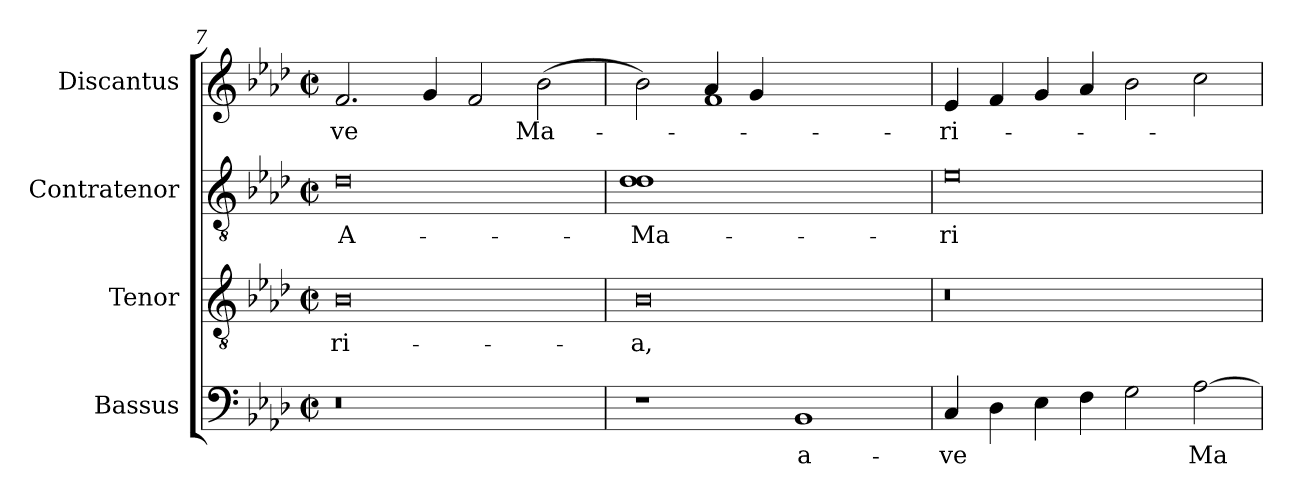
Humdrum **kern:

**kern	**text	**kern	**text	**kern	**text	**kern	**text
*part4	*part4	*part3	*part3	*part2	*part2	*part1	*part1
*staff4	*staff4	*staff3	*staff3	*staff2	*staff2	*staff1	*staff1
*I"Bassus	*	*I"Tenor	*	*I"Contratenor	*	*I"Discantus	*
*clefF4	*	*clefGv2	*	*clefGv2	*	*clefG2	*
*k[b-e-a-d-]	*	*k[b-e-a-d-]	*	*k[b-e-a-d-]	*	*k[b-e-a-d-]	*
*A-:	*	*A-:	*	*A-:	*	*A-:	*
*M2/2	*	*M2/2	*	*M2/2	*	*M2/2	*
*met(c|)	*	*met(c|)	*	*met(c|)	*	*met(c|)	*
=7	=7	=7	=7	=7	=7	=7	=7
!	!	!	!LO:LY:b:rj	!	!LO:LY:b:cj	!	!LO:LY:b:cj
0r	.	0B-	-ri-	0d-	A-	2.f/	-ve
.	.	.	.	.	.	4g/	.
.	.	.	.	.	.	2f/	.
!	!	!	!	!	!	!	!LO:LY:b
.	.	.	.	.	.	(>2b-\	Ma-
=8	=8	=8	=8	=8	=8	=8	=8
!	!	!LO:N:vis=0	!LO:LY:b:cj	!	!LO:LY:b:cj	!	!
*	*	*	*	*	*	*^	*
1r	.	1B-	-a,	1d- 1d-	Ma-	2ryy	2b-\)	.
.	.	.	.	.	.	4a-/	1f	.
.	.	.	.	.	.	4g/	.	.
!	!LO:LY:b:rj	!	!	!	!	!	!	!
1BB-	a-	1ryy	.	1ryy	.	2ryy	.	.
.	.	.	.	.	.	2ryy	2ryy	.
=9	=9	=9	=9	=9	=9	=9	=9	=9
!	!LO:LY:b:cj	!	!	!	!LO:LY:b:rj	!	!	!LO:LY:b:cj
*	*	*	*	*	*	*v	*v	*
4C/	-ve	0r	.	0e-	-ri-	4e-/	-ri-
4D-\	.	.	.	.	.	4f/	.
4E-\	.	.	.	.	.	4g/	.
4F\	.	.	.	.	.	4a-/	.
2G\	.	.	.	.	.	2b-\	.
!	!LO:LY:b	!	!	!	!	!	!
[>2A-\	Ma-	.	.	.	.	2cc\	.
=	=	=	=	=	=	=	=
*-	*-	*-	*-	*-	*-	*-	*-
